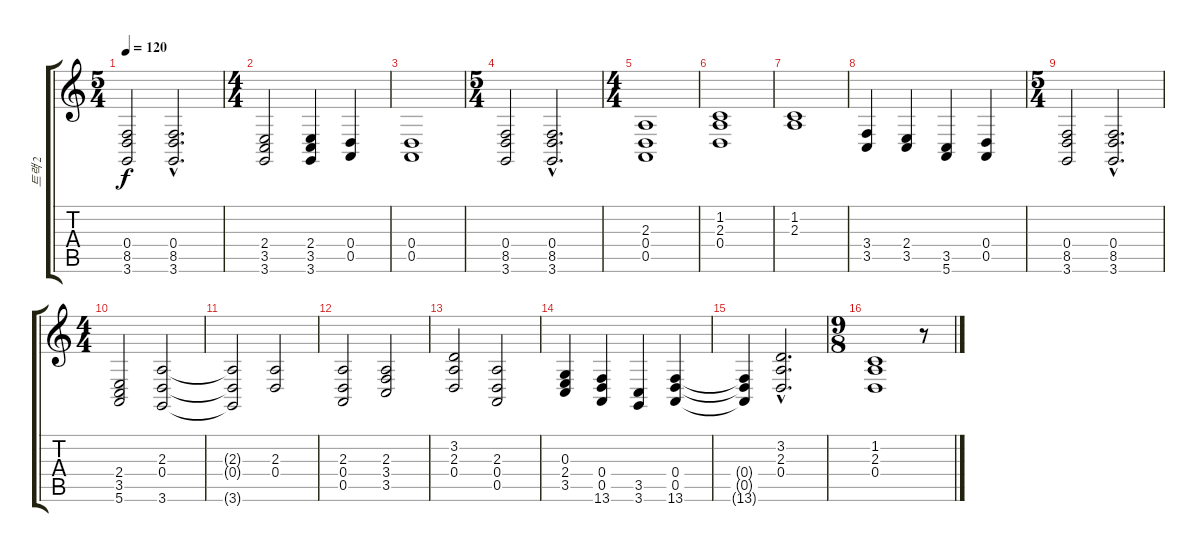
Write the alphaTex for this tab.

\track ("트랙 2" "트랙 2") {instrument synthstrings1}
\staff {score tabs}
\tuning (E4 B3 G3 D3 A2 E2) {hide}
\ts (5 4)
\tempo 120
\clef g2
\ks c
(0.4 8.5 3.6).2{dy f instrument synthstrings1} (0.4{hac} 8.5{hac} 3.6{hac}).2{d} |
\ts (4 4)
(2.4 3.5 3.6).2 (2.4 3.5 3.6).4 (0.4 0.5).4 |
(0.4 0.5).1 |
\ts (5 4)
(0.4 8.5 3.6).2 (0.4{hac} 8.5{hac} 3.6{hac}).2{d} |
\ts (4 4)
(2.3 0.4 0.5).1 |
(1.2 2.3 0.4).1 |
(1.2 2.3).1 |
(3.4 3.5).4 (2.4 3.5).4 (3.5 5.6).4 (0.4 0.5).4 |
\ts (5 4)
(0.4 8.5 3.6).2 (0.4{hac} 8.5{hac} 3.6{hac}).2{d} |
\ts (4 4)
(2.4 3.5 5.6).2 (2.3 0.4 3.6).2 |
(2.3{t} 0.4{t} 3.6{t}).2 (2.3 0.4).2 |
(2.3 0.4 0.5).2 (2.3 3.4 3.5).2 |
(3.2 2.3 0.4).2 (2.3 0.4 0.5).2 |
(0.3 2.4 3.5).4 (0.4 0.5 13.6).4 (3.5 3.6).4 (0.4 0.5 13.6).4 |
(0.4{t} 0.5{t} 13.6{t}).4 (3.2{hac} 2.3{hac} 0.4{hac}).2{d} |
\ts (9 8)
(1.2 2.3 0.4).1 r.8
